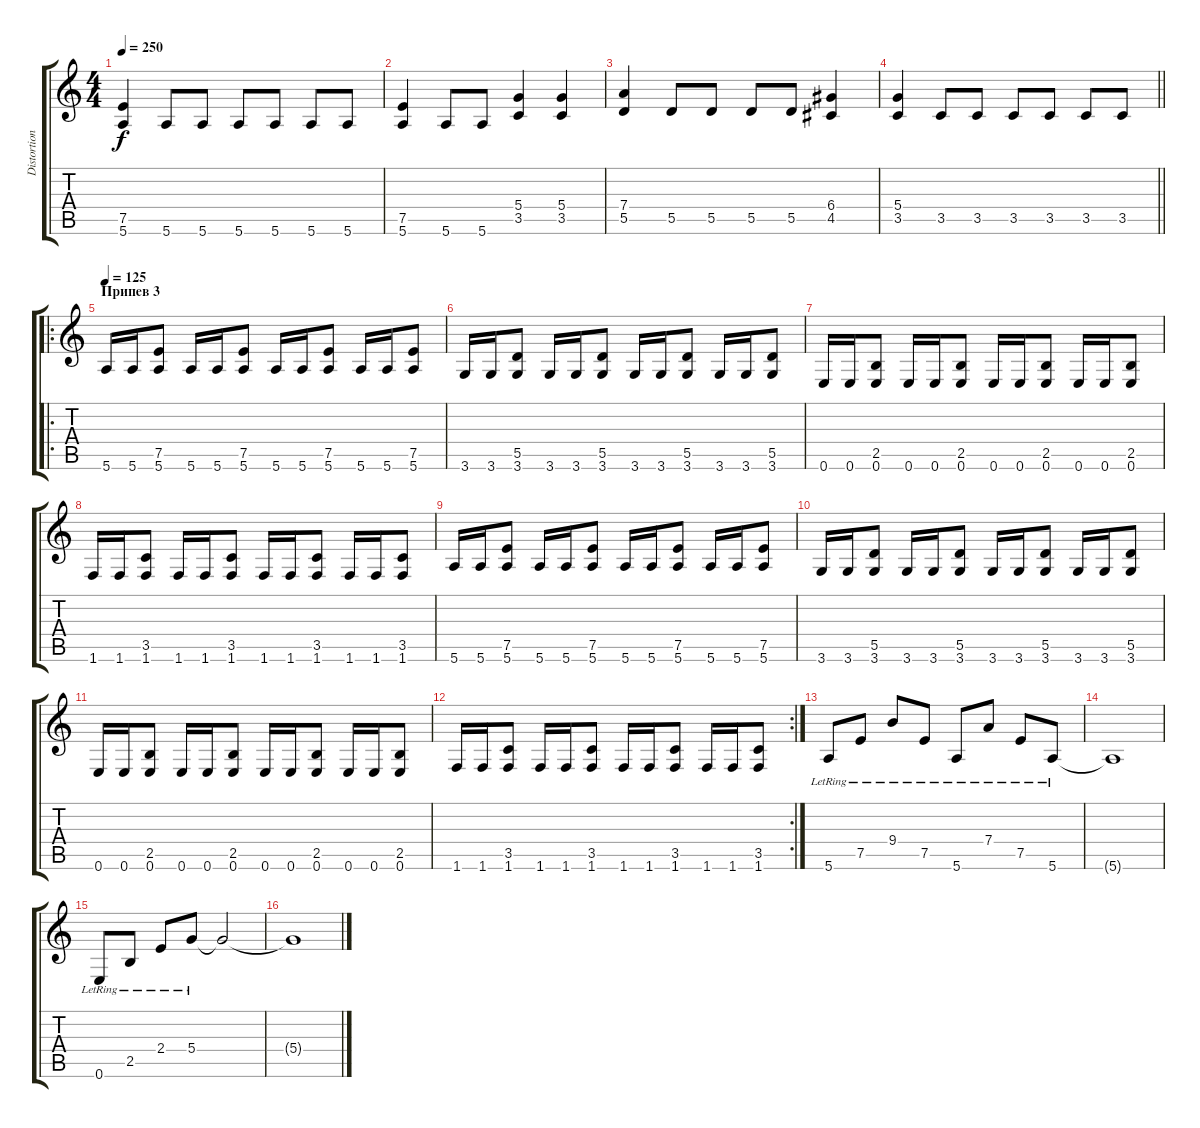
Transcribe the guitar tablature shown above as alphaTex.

\track ("Distortion" "Distortion") {instrument electricguitarclean}
\staff {score tabs}
\tuning (E4 B3 G3 D3 A2 E2) {hide}
\ts (4 4)
\tempo 250
\clef g2
\ks c
(7.5 5.6).4{dy f} 5.6.8 5.6.8 5.6.8 5.6.8 5.6.8 5.6.8 |
(7.5 5.6).4 5.6.8 5.6.8 (5.4 3.5).4 (5.4 3.5).4 |
(7.4 5.5).4 5.5.8 5.5.8 5.5.8 5.5.8 (6.4 4.5).4 |
\barLineRight lightlight
(5.4 3.5).4 3.5.8 3.5.8 3.5.8 3.5.8 3.5.8 3.5.8 |
\ro
\section ("" "Припев 3")
\tempo 125
5.6.16 5.6.16 (7.5 5.6).8 5.6.16 5.6.16 (7.5 5.6).8 5.6.16 5.6.16 (7.5 5.6).8 5.6.16 5.6.16 (7.5 5.6).8 |
3.6.16 3.6.16 (5.5 3.6).8 3.6.16 3.6.16 (5.5 3.6).8 3.6.16 3.6.16 (5.5 3.6).8 3.6.16 3.6.16 (5.5 3.6).8 |
0.6.16 0.6.16 (2.5 0.6).8 0.6.16 0.6.16 (2.5 0.6).8 0.6.16 0.6.16 (2.5 0.6).8 0.6.16 0.6.16 (2.5 0.6).8 |
1.6.16 1.6.16 (3.5 1.6).8 1.6.16 1.6.16 (3.5 1.6).8 1.6.16 1.6.16 (3.5 1.6).8 1.6.16 1.6.16 (3.5 1.6).8 |
5.6.16 5.6.16 (7.5 5.6).8 5.6.16 5.6.16 (7.5 5.6).8 5.6.16 5.6.16 (7.5 5.6).8 5.6.16 5.6.16 (7.5 5.6).8 |
3.6.16 3.6.16 (5.5 3.6).8 3.6.16 3.6.16 (5.5 3.6).8 3.6.16 3.6.16 (5.5 3.6).8 3.6.16 3.6.16 (5.5 3.6).8 |
0.6.16 0.6.16 (2.5 0.6).8 0.6.16 0.6.16 (2.5 0.6).8 0.6.16 0.6.16 (2.5 0.6).8 0.6.16 0.6.16 (2.5 0.6).8 |
\rc 2
1.6.16 1.6.16 (3.5 1.6).8 1.6.16 1.6.16 (3.5 1.6).8 1.6.16 1.6.16 (3.5 1.6).8 1.6.16 1.6.16 (3.5 1.6).8 |
5.6{lr}.8{instrument electricguitarclean} 7.5{lr}.8 9.4{lr}.8 7.5{lr}.8 5.6{lr}.8 7.4{lr}.8 7.5{lr}.8 5.6{lr}.8 |
5.6{t}.1 |
0.6{lr}.8 2.5{lr}.8 2.4{lr}.8 5.4{lr}.8 5.4{t}.2 |
5.4{t}.1
